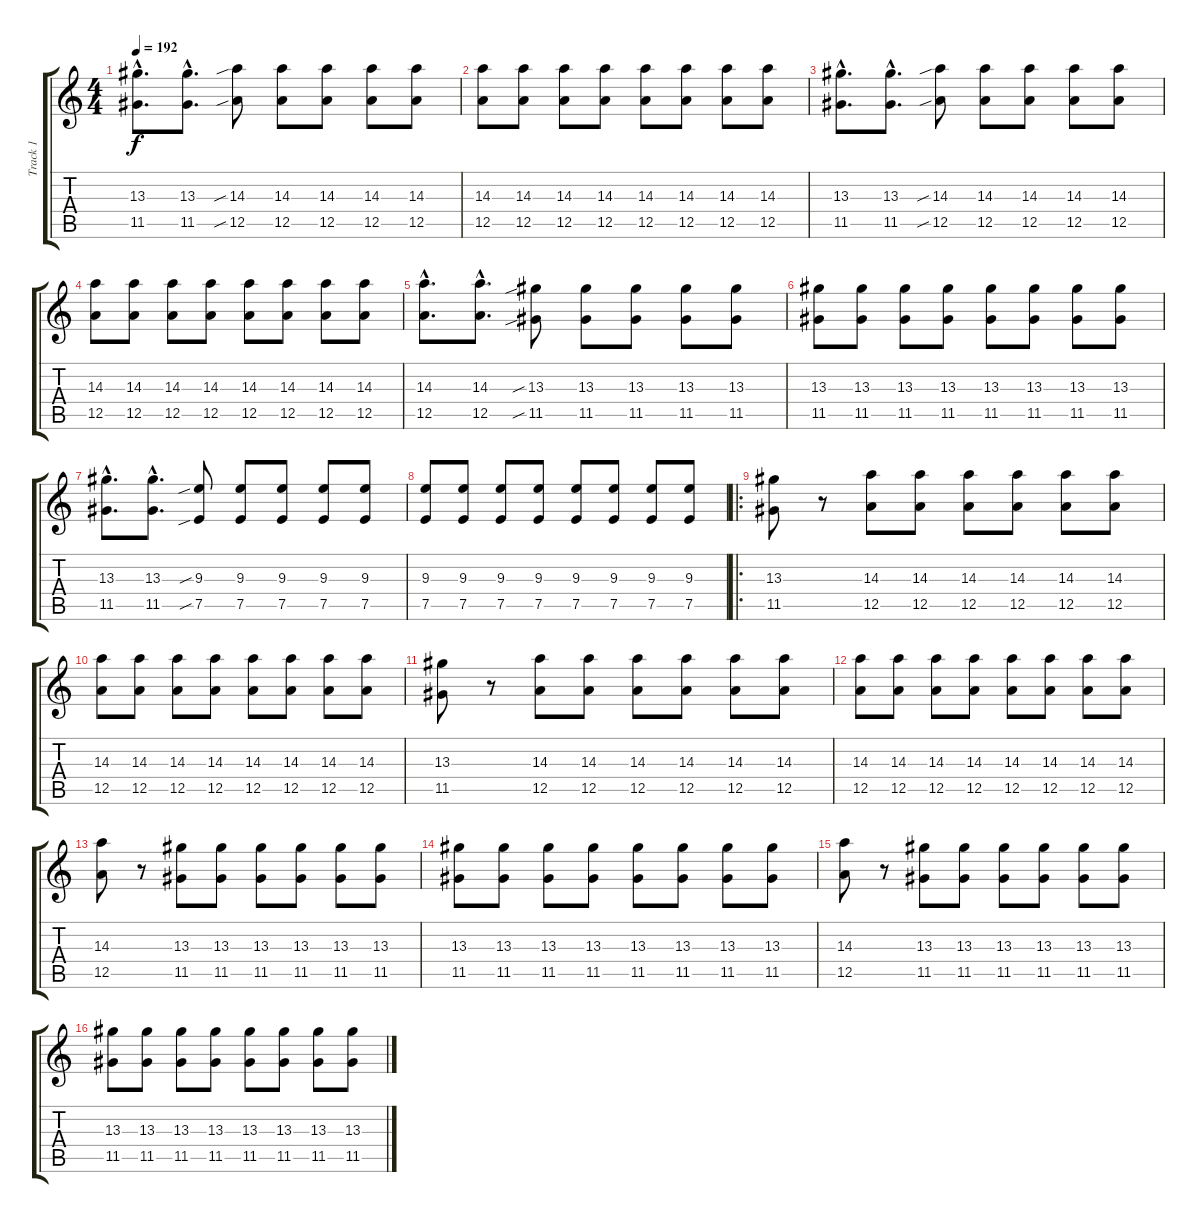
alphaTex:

\track ("Track 1" "Track 1") {instrument electricguitarclean}
\staff {score tabs}
\tuning (E4 B3 G3 D3 A2 D2) {hide}
\ts (4 4)
\tempo 192
\clef g2
\ks c
(13.3{hac} 11.5{hac}).8{d dy f} (13.3{hac} 11.5{hac}).8{d} (14.3{sib} 12.5{sib}).8 (14.3 12.5).8 (14.3 12.5).8 (14.3 12.5).8 (14.3 12.5).8 |
(14.3 12.5).8 (14.3 12.5).8 (14.3 12.5).8 (14.3 12.5).8 (14.3 12.5).8 (14.3 12.5).8 (14.3 12.5).8 (14.3 12.5).8 |
(13.3{hac} 11.5{hac}).8{d} (13.3{hac} 11.5{hac}).8{d} (14.3{sib} 12.5{sib}).8 (14.3 12.5).8 (14.3 12.5).8 (14.3 12.5).8 (14.3 12.5).8 |
(14.3 12.5).8 (14.3 12.5).8 (14.3 12.5).8 (14.3 12.5).8 (14.3 12.5).8 (14.3 12.5).8 (14.3 12.5).8 (14.3 12.5).8 |
(14.3{hac} 12.5{hac}).8{d} (14.3{hac} 12.5{hac}).8{d} (13.3{sib} 11.5{sib}).8 (13.3 11.5).8 (13.3 11.5).8 (13.3 11.5).8 (13.3 11.5).8 |
(13.3 11.5).8 (13.3 11.5).8 (13.3 11.5).8 (13.3 11.5).8 (13.3 11.5).8 (13.3 11.5).8 (13.3 11.5).8 (13.3 11.5).8 |
(13.3{hac} 11.5{hac}).8{d} (13.3{hac} 11.5{hac}).8{d} (9.3{sib} 7.5{sib}).8 (9.3 7.5).8 (9.3 7.5).8 (9.3 7.5).8 (9.3 7.5).8 |
(9.3 7.5).8 (9.3 7.5).8 (9.3 7.5).8 (9.3 7.5).8 (9.3 7.5).8 (9.3 7.5).8 (9.3 7.5).8 (9.3 7.5).8 |
\ro
(13.3 11.5).8 r.8 (14.3 12.5).8 (14.3 12.5).8 (14.3 12.5).8 (14.3 12.5).8 (14.3 12.5).8 (14.3 12.5).8 |
(14.3 12.5).8 (14.3 12.5).8 (14.3 12.5).8 (14.3 12.5).8 (14.3 12.5).8 (14.3 12.5).8 (14.3 12.5).8 (14.3 12.5).8 |
(13.3 11.5).8 r.8 (14.3 12.5).8 (14.3 12.5).8 (14.3 12.5).8 (14.3 12.5).8 (14.3 12.5).8 (14.3 12.5).8 |
(14.3 12.5).8 (14.3 12.5).8 (14.3 12.5).8 (14.3 12.5).8 (14.3 12.5).8 (14.3 12.5).8 (14.3 12.5).8 (14.3 12.5).8 |
(14.3 12.5).8 r.8 (13.3 11.5).8 (13.3 11.5).8 (13.3 11.5).8 (13.3 11.5).8 (13.3 11.5).8 (13.3 11.5).8 |
(13.3 11.5).8 (13.3 11.5).8 (13.3 11.5).8 (13.3 11.5).8 (13.3 11.5).8 (13.3 11.5).8 (13.3 11.5).8 (13.3 11.5).8 |
(14.3 12.5).8 r.8 (13.3 11.5).8 (13.3 11.5).8 (13.3 11.5).8 (13.3 11.5).8 (13.3 11.5).8 (13.3 11.5).8 |
(13.3 11.5).8 (13.3 11.5).8 (13.3 11.5).8 (13.3 11.5).8 (13.3 11.5).8 (13.3 11.5).8 (13.3 11.5).8 (13.3 11.5).8
